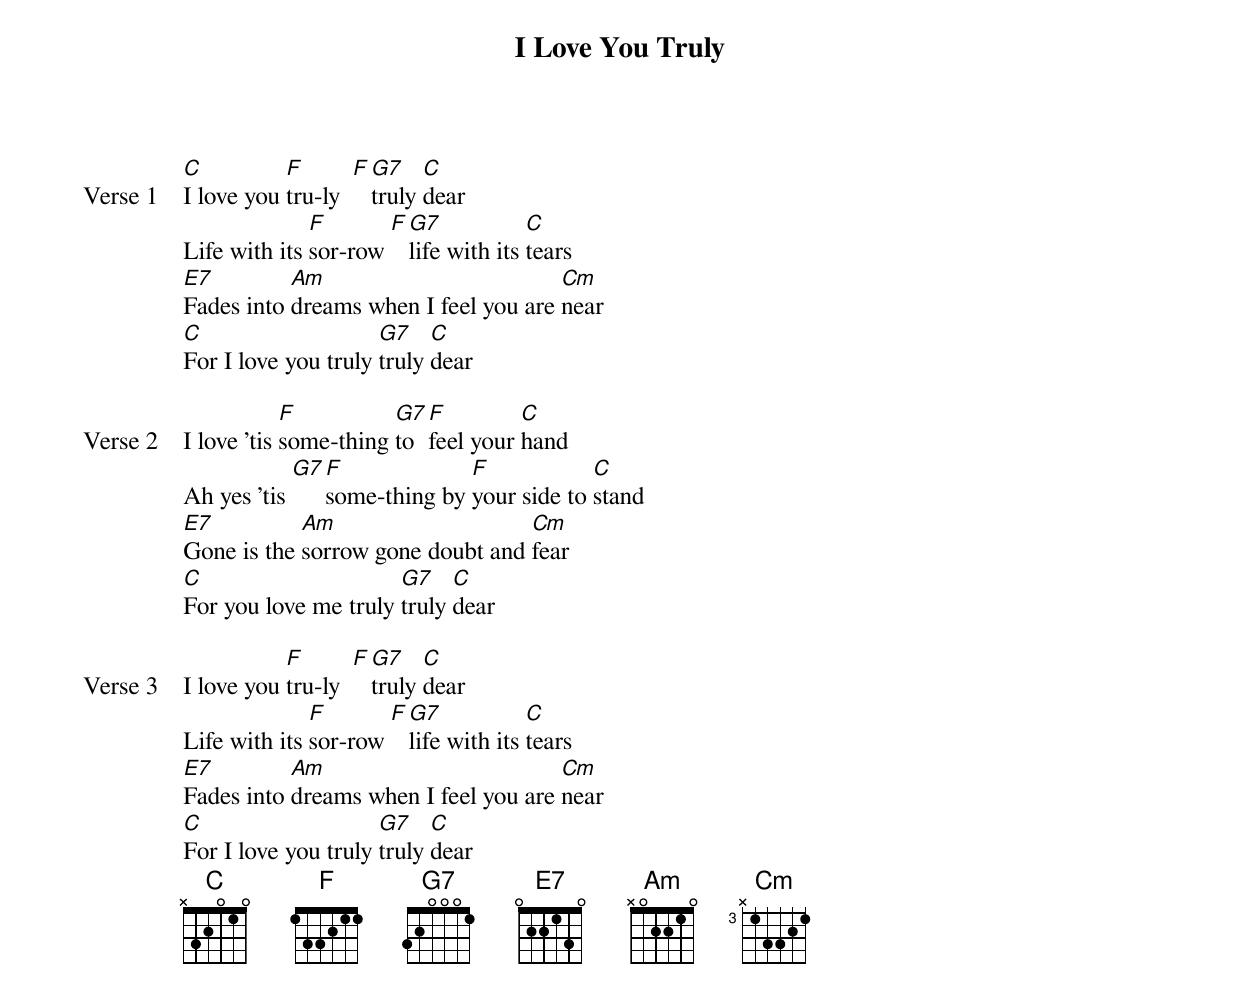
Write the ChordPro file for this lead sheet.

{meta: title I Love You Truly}
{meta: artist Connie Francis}
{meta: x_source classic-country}
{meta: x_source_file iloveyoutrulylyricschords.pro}
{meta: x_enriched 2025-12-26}

{start_of_verse: Verse 1}
[C]I love you [F]tru-ly  [F][G7]truly [C]dear
Life with its [F]sor-row [F][G7]life with its [C]tears
[E7]Fades into [Am]dreams when I feel you are [Cm]near
[C]For I love you truly [G7]truly [C]dear
{end_of_verse}

{start_of_verse: Verse 2}
I love 'tis [F]some-thing [G7]to [F]feel your [C]hand
Ah yes 'tis [G7][F]some-thing by [F]your side to [C]stand
[E7]Gone is the [Am]sorrow gone doubt and [Cm]fear
[C]For you love me truly [G7]truly [C]dear
{end_of_verse}

{start_of_verse: Verse 3}
I love you [F]tru-ly  [F][G7]truly [C]dear
Life with its [F]sor-row [F][G7]life with its [C]tears
[E7]Fades into [Am]dreams when I feel you are [Cm]near
[C]For I love you truly [G7]truly [C]dear
{end_of_verse}
